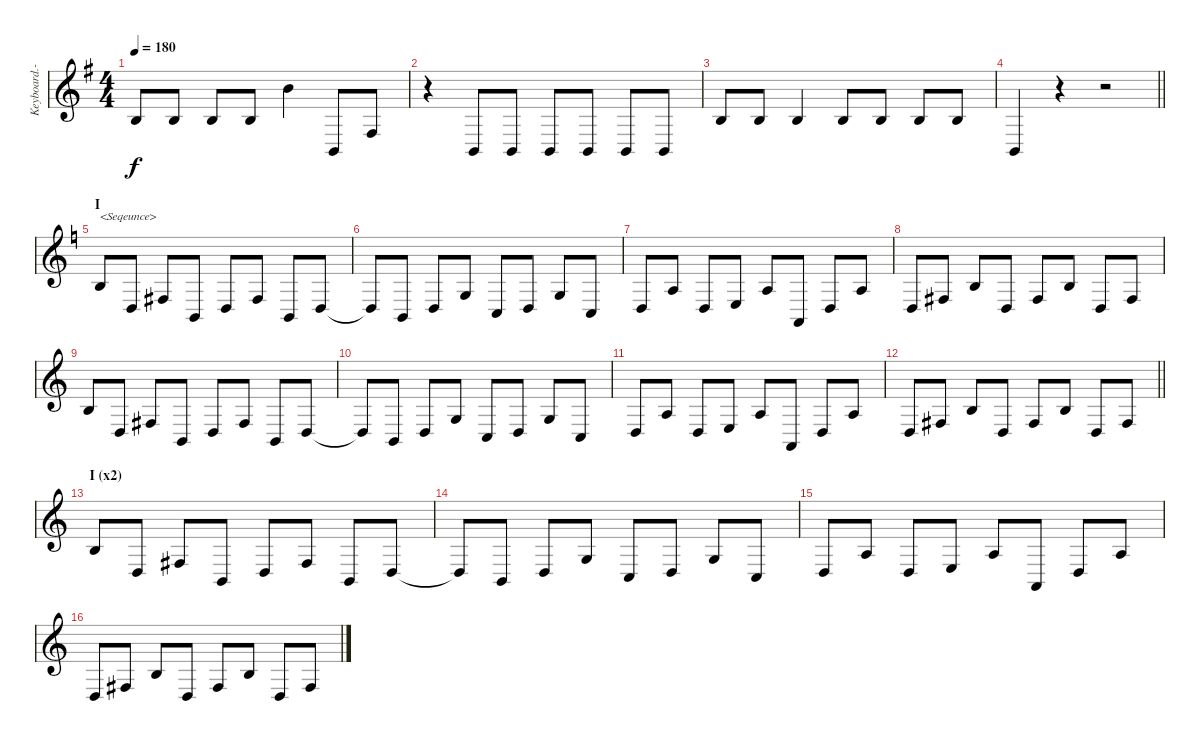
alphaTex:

\track ("Keyboard.-I" "Keyboard.-") {instrument lead2sawtooth}
\staff {score}
\tuning (B3 Gb3 D3 A2 E2 B1) {hide}
\ts (4 4)
\tempo 180
\clef g2
\ks g
0.1.8{dy f} 0.1.8 0.1.8 0.1.8 12.1.4 2.4.8 0.2.8 |
r.4 2.4.8 2.4.8 2.4.8 2.4.8 2.4.8 2.4.8 |
0.1.8 0.1.8 0.1.4 0.1.8 0.1.8 0.1.8 0.1.8 |
\barLineRight lightlight
2.4.4 r.4 r.2 |
\section ("" "I")
\ks c
0.1.8{txt "<Seqeunce>" instrument fx8scifi} 0.3.8 0.2.8 2.4.8 0.3.8 0.2.8 2.4.8 0.3.8 |
0.3{t}.8 2.4.8 0.3.8 1.2.8 3.4.8 0.3.8 1.2.8 3.4.8 |
0.3.8 3.2.8 0.3.8 2.3.8 3.2.8 0.4.8 0.3.8 3.2.8 |
0.3.8 0.2.8 0.1.8 0.3.8 0.2.8 0.1.8 0.3.8 0.2.8 |
0.1.8 0.3.8 0.2.8 2.4.8 0.3.8 0.2.8 2.4.8 0.3.8 |
0.3{t}.8 2.4.8 0.3.8 1.2.8 3.4.8 0.3.8 1.2.8 3.4.8 |
0.3.8 3.2.8 0.3.8 2.3.8 3.2.8 0.4.8 0.3.8 3.2.8 |
\barLineRight lightlight
0.3.8 0.2.8 0.1.8 0.3.8 0.2.8 0.1.8 0.3.8 0.2.8 |
\section ("" "I (x2)")
0.1.8 0.3.8 0.2.8 2.4.8 0.3.8 0.2.8 2.4.8 0.3.8 |
0.3{t}.8 2.4.8 0.3.8 1.2.8 3.4.8 0.3.8 1.2.8 3.4.8 |
0.3.8 3.2.8 0.3.8 2.3.8 3.2.8 0.4.8 0.3.8 3.2.8 |
0.3.8 0.2.8 0.1.8 0.3.8 0.2.8 0.1.8 0.3.8 0.2.8
